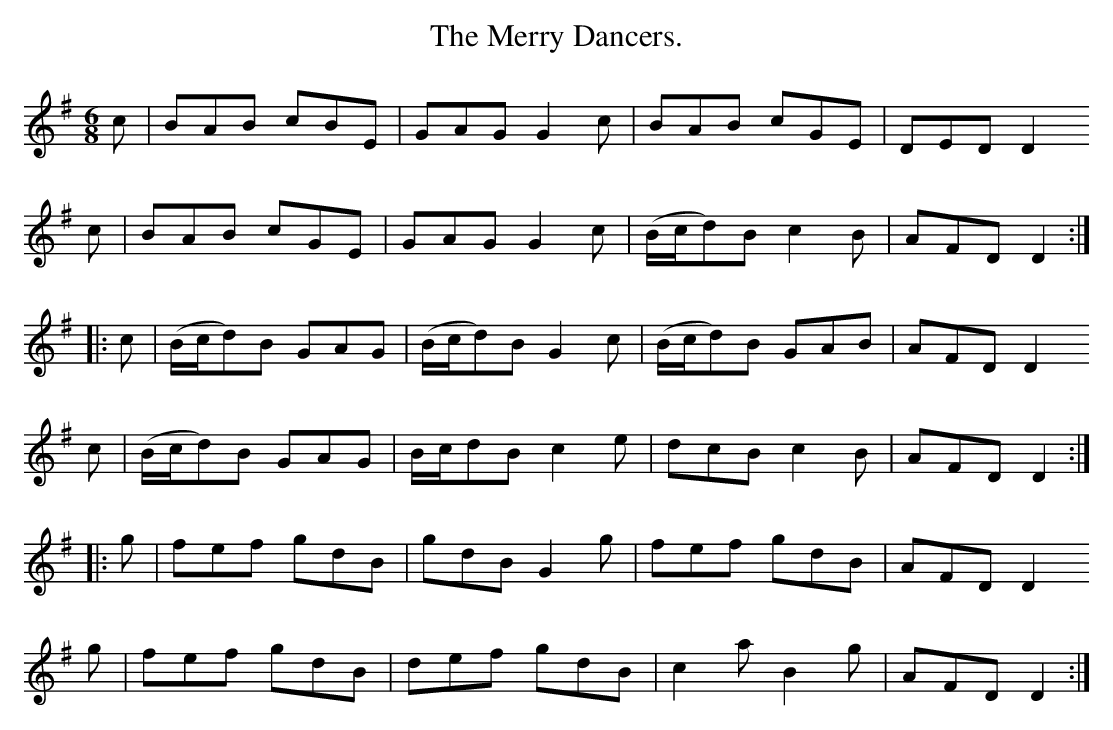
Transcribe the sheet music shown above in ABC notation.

X:1
T:The Merry Dancers.
M:6/8
L:1/8
K:DMix
c| BAB     cBE| GAG     G2c| BAB     cGE|DED D2
c| BAB     cGE| GAG     G2c|(B/c/d)B c2B|AFD D2::
c|(B/c/d)B GAG|(B/c/d)B G2c|(B/c/d)B GAB|AFD D2
c|(B/c/d)B GAG| B/c/dB  c2e| dcB     c2B|AFD D2::
g| fef     gdB| gdB     G2g| fef     gdB|AFD D2
g| fef     gdB| def     gdB| c2a     B2g|AFD D2:|
